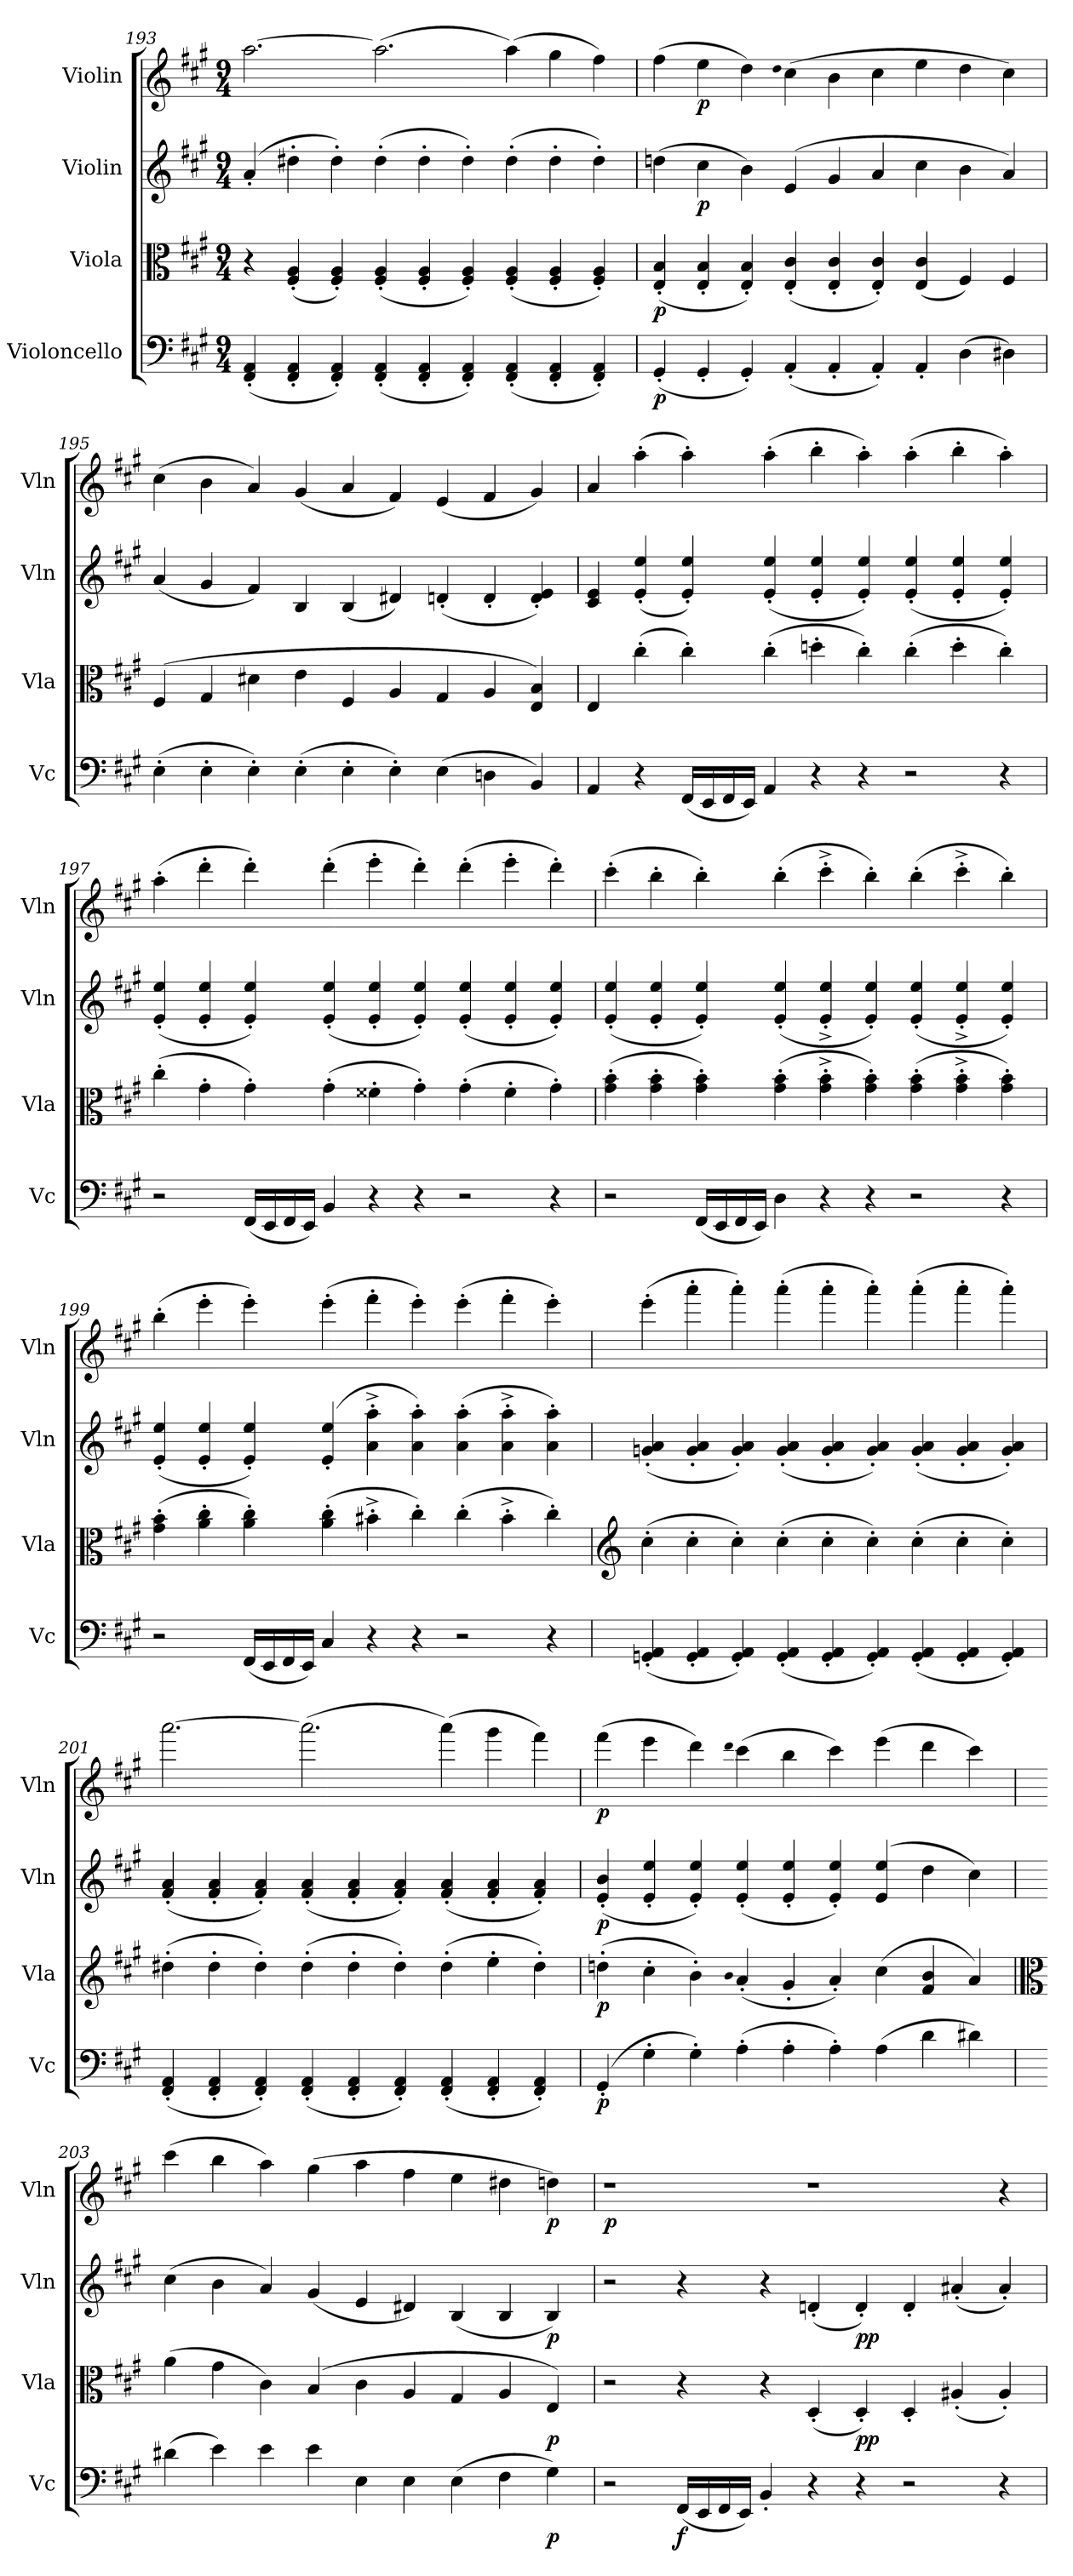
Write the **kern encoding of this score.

**kern	**dynam	**kern	**dynam	**kern	**dynam	**kern	**dynam
*part4	*part4	*part3	*part3	*part2	*part2	*part1	*part1
*staff4	*staff4	*staff3	*staff3	*staff2	*staff2	*staff1	*staff1
*I"Violoncello	*	*I"Viola	*	*I"Violin	*	*I"Violin	*
*I'Vc	*	*I'Vla	*	*I'Vln	*	*I'Vln	*
*clefF4	*	*clefC3	*	*clefG2	*	*clefG2	*
*k[f#c#g#]	*	*k[f#c#g#]	*	*k[f#c#g#]	*	*k[f#c#g#]	*
*M9/4	*	*M9/4	*	*M9/4	*	*M9/4	*
=193	=193	=193	=193	=193	=193	=193	=193
(4FF#'/ 4AA'/	.	4r	.	(4a'/	.	[2.aa\	.
4FF#'/ 4AA'/	.	(4F#'/ 4A'/	.	4dd#X'\	.	.	.
4FF#'/ 4AA'/)	.	4F#'/ 4A'/)	.	4dd#'\)	.	.	.
(4FF#'/ 4AA'/	.	(4F#'/ 4A'/	.	(4dd#'\	.	(2.aa\]	.
4FF#'/ 4AA'/	.	4F#'/ 4A'/	.	4dd#'\	.	.	.
4FF#'/ 4AA'/)	.	4F#'/ 4A'/)	.	4dd#'\)	.	.	.
(4FF#'/ 4AA'/	.	(4F#'/ 4A'/	.	(4dd#'\	.	(4aa\)	.
4FF#'/ 4AA'/	.	4F#'/ 4A'/	.	4dd#'\	.	4gg#\	.
4FF#'/ 4AA'/)	.	4F#'/ 4A'/)	.	4dd#'\)	.	4ff#\)	.
=194	=194	=194	=194	=194	=194	=194	=194
(4GG#'/	p	(4E'/ 4B'/	p	(4ddn\	.	(4ff#\	.
4GG#'/	.	4E'/ 4B'/	.	4cc#\	p	4ee\	p
4GG#'/)	.	4E'/ 4B'/)	.	4b\)	.	4dd\)	.
.	.	.	.	.	.	qdd	.
(4AA'/	.	(4E'/ 4c#'/	.	(4e/	.	(4cc#\	.
4AA'/	.	4E'/ 4c#'/	.	4g#/	.	4b\	.
4AA'/)	.	4E'/ 4c#'/)	.	4a/	.	4cc#\	.
4AA'/	.	(4E/ 4c#/	.	4cc#\	.	4ee\	.
(4D\	.	4F#/)	.	4b\	.	4dd\	.
4D#X\)	.	4F#/	.	4a/)	.	4cc#\)	.
=195	=195	=195	=195	=195	=195	=195	=195
(4E'\	.	(4F#/	.	(4a/	.	(4cc#\	.
4E'\	.	4G#/	.	4g#/	.	4b\	.
4E'\)	.	4d#X\	.	4f#/)	.	4a/)	.
(4E'\	.	4e\	.	4B/	.	(4g#/	.
4E'\	.	4F#/	.	(4B/	.	4a/	.
4E'\)	.	4A/	.	4d#X/)	.	4f#/)	.
(4E\	.	4G#/	.	(4dn'/	.	(4e/	.
4Dn\	.	4A/	.	4d'/	.	4f#/	.
4BB/)	.	4E/ 4B/)	.	4d'/ 4e'/)	.	4g#/)	.
=196	=196	=196	=196	=196	=196	=196	=196
4AA/	.	4E/	.	4c#/ 4e/	.	4a/	.
4r	.	(4cc#'\	.	(4e'/ 4ee'/	.	(4aa'\	.
(16FF#/LL	.	4cc#'\)	.	4e'/ 4ee'/)	.	4aa'\)	.
16EE/	.	.	.	.	.	.	.
16FF#/	.	.	.	.	.	.	.
16EE/JJ)	.	.	.	.	.	.	.
4AA/	.	(4cc#'\	.	(4e'/ 4ee'/	.	(4aa'\	.
4r	.	4ddn'\	.	4e'/ 4ee'/	.	4bb'\	.
4r	.	4cc#'\)	.	4e'/ 4ee'/)	.	4aa'\)	.
2r	.	(4cc#'\	.	(4e'/ 4ee'/	.	(4aa'\	.
.	.	4dd'\	.	4e'/ 4ee'/	.	4bb'\	.
4r	.	4cc#'\)	.	4e'/ 4ee'/)	.	4aa'\)	.
=197	=197	=197	=197	=197	=197	=197	=197
2r	.	(4cc#'\	.	(4e'/ 4ee'/	.	(4aa'\	.
.	.	4g#'\	.	4e'/ 4ee'/	.	4ddd'\	.
(16FF#/LL	.	4g#'\)	.	4e'/ 4ee'/)	.	4ddd'\)	.
16EE/	.	.	.	.	.	.	.
16FF#/	.	.	.	.	.	.	.
16EE/JJ)	.	.	.	.	.	.	.
4BB/	.	(4g#'\	.	(4e'/ 4ee'/	.	(4ddd'\	.
4r	.	4f##X'\	.	4e'/ 4ee'/	.	4eee'\	.
4r	.	4g#'\)	.	4e'/ 4ee'/)	.	4ddd'\)	.
2r	.	(4g#'\	.	(4e'/ 4ee'/	.	(4ddd'\	.
.	.	4f##'\	.	4e'/ 4ee'/	.	4eee'\	.
4r	.	4g#'\)	.	4e'/ 4ee'/)	.	4ddd'\)	.
=198	=198	=198	=198	=198	=198	=198	=198
2r	.	(4g#'\ 4b'\	.	(4e'/ 4ee'/	.	(4ccc#'\	.
.	.	4g#'\ 4b'\	.	4e'/ 4ee'/	.	4bb'\	.
(16FF#/LL	.	4g#'\ 4b'\)	.	4e'/ 4ee'/)	.	4bb'\)	.
16EE/	.	.	.	.	.	.	.
16FF#/	.	.	.	.	.	.	.
16EE/JJ)	.	.	.	.	.	.	.
4D\	.	(4g#'\ 4b'\	.	(4e'/ 4ee'/	.	(4bb'\	.
4r	.	4g#'^\ 4b'^\	.	4e'^/ 4ee'^/	.	4ccc#'^\	.
4r	.	4g#'\ 4b'\)	.	4e'/ 4ee'/)	.	4bb'\)	.
2r	.	(4g#'\ 4b'\	.	(4e'/ 4ee'/	.	(4bb'\	.
.	.	4g#'^\ 4b'^\	.	4e'^/ 4ee'^/	.	4ccc#'^\	.
4r	.	4g#'\ 4b'\)	.	4e'/ 4ee'/)	.	4bb'\)	.
=199	=199	=199	=199	=199	=199	=199	=199
2r	.	(4g#'\ 4b'\	.	(4e'/ 4ee'/	.	(4bb'\	.
.	.	4a'\ 4cc#'\	.	4e'/ 4ee'/	.	4eee'\	.
(16FF#/LL	.	4a'\ 4cc#'\)	.	4e'/ 4ee'/)	.	4eee'\)	.
16EE/	.	.	.	.	.	.	.
16FF#/	.	.	.	.	.	.	.
16EE/JJ)	.	.	.	.	.	.	.
4C#/	.	(4a'\ 4cc#'\	.	(4e'/ 4ee'/	.	(4eee'\	.
4r	.	4b#X'^\	.	4a'^\ 4aa'^\	.	4fff#'\	.
4r	.	4cc#'\)	.	4a'\ 4aa'\)	.	4eee'\)	.
2r	.	(4cc#'\	.	(4a'\ 4aa'\	.	(4eee'\	.
.	.	4b#'^\	.	4a'^\ 4aa'^\	.	4fff#'\	.
4r	.	4cc#'\)	.	4a'\ 4aa'\)	.	4eee'\)	.
=200	=200	=200	=200	=200	=200	=200	=200
*	*	*clefG2	*	*	*	*	*
(4GGn'/ 4AA'/	.	(4cc#'\	.	(4gn'/ 4a'/	.	(4eee'\	.
4GG'/ 4AA'/	.	4cc#'\	.	4g'/ 4a'/	.	4aaa'\	.
4GG'/ 4AA'/)	.	4cc#'\)	.	4g'/ 4a'/)	.	4aaa'\)	.
(4GG'/ 4AA'/	.	(4cc#'\	.	(4g'/ 4a'/	.	(4aaa'\	.
4GG'/ 4AA'/	.	4cc#'\	.	4g'/ 4a'/	.	4aaa'\	.
4GG'/ 4AA'/)	.	4cc#'\)	.	4g'/ 4a'/)	.	4aaa'\)	.
(4GG'/ 4AA'/	.	(4cc#'\	.	(4g'/ 4a'/	.	(4aaa'\	.
4GG'/ 4AA'/	.	4cc#'\	.	4g'/ 4a'/	.	4aaa'\	.
4GG'/ 4AA'/)	.	4cc#'\)	.	4g'/ 4a'/)	.	4aaa'\)	.
=201	=201	=201	=201	=201	=201	=201	=201
(4FF#'/ 4AA'/	.	(4dd#X'\	.	(4f#'/ 4a'/	.	[2.aaa\	.
4FF#'/ 4AA'/	.	4dd#'\	.	4f#'/ 4a'/	.	.	.
4FF#'/ 4AA'/)	.	4dd#'\)	.	4f#'/ 4a'/)	.	.	.
(4FF#'/ 4AA'/	.	(4dd#'\	.	(4f#'/ 4a'/	.	(2.aaa\]	.
4FF#'/ 4AA'/	.	4dd#'\	.	4f#'/ 4a'/	.	.	.
4FF#'/ 4AA'/)	.	4dd#'\)	.	4f#'/ 4a'/)	.	.	.
(4FF#'/ 4AA'/	.	(4dd#'\	.	(4f#'/ 4a'/	.	(4aaa\)	.
4FF#'/ 4AA'/	.	4ee'\	.	4f#'/ 4a'/	.	4ggg#\	.
4FF#'/ 4AA'/)	.	4dd#'\)	.	4f#'/ 4a'/)	.	4fff#\)	.
=202	=202	=202	=202	=202	=202	=202	=202
(4GG#'/	p	(4ddn'\	p	(4e'/ 4b'/	p	(4fff#\	p
4G#'\	.	4cc#'\	.	4e'/ 4ee'/	.	4eee\	.
4G#'\)	.	4b'\)	.	4e'/ 4ee'/)	.	4ddd\)	.
.	.	qb	.	.	.	qddd	.
(4A'\	.	(4a'/	.	(4e'/ 4ee'/	.	(4ccc#\	.
4A'\	.	4g#'/	.	4e'/ 4ee'/	.	4bb\	.
4A'\)	.	4a'/)	.	4e'/ 4ee'/)	.	4ccc#\)	.
(4A\	.	(4cc#\	.	(4e/ 4ee/	.	(4eee\	.
4d\	.	4f#/ 4b/	.	4dd\	.	4ddd\	.
4d#X\)	.	4a/)	.	4cc#\)	.	4ccc#\)	.
=203	=203	=203	=203	=203	=203	=203	=203
*	*	*clefC3	*	*	*	*	*
(4d#X\	.	(4a\	.	(4cc#\	.	(4ccc#\	.
4e\)	.	4g#\	.	4b\	.	4bb\	.
4e\	.	4c#\)	.	4a/)	.	4aa\)	.
4e\	.	(4B/	.	(4g#/	.	(4gg#\	.
4E\	.	4c#\	.	4e/	.	4aa\	.
4E\	.	4A/	.	4d#X/)	.	4ff#\	.
(4E\	.	4G#/	.	(4B/	.	4ee\	.
4F#\	.	4A/	.	4B/	.	4dd#X\	.
4G#\)	p	4E/)	p	4B/)	p	4ddn\)	p
=204	=204	=204	=204	=204	=204	=204	=204
2r	.	2r	.	2r	.	1r	p
(16FF#/LL	f	4r	.	4r	.	.	.
16EE/	.	.	.	.	.	.	.
16FF#/	.	.	.	.	.	.	.
16EE/JJ)	.	.	.	.	.	.	.
4BB'/	.	4r	.	4r	.	.	.
4r	.	(4D'/	.	(4dn'/	.	1r	.
4r	.	4D'/)	pp	4d'/)	pp	.	.
2r	.	4D'/	.	4d'/	.	.	.
.	.	(4A#X'/	.	(4a#X'/	.	.	.
4r	.	4A#'/)	.	4a#'/)	.	4r	.
=	=	=	=	=	=	=	=
*-	*-	*-	*-	*-	*-	*-	*-
